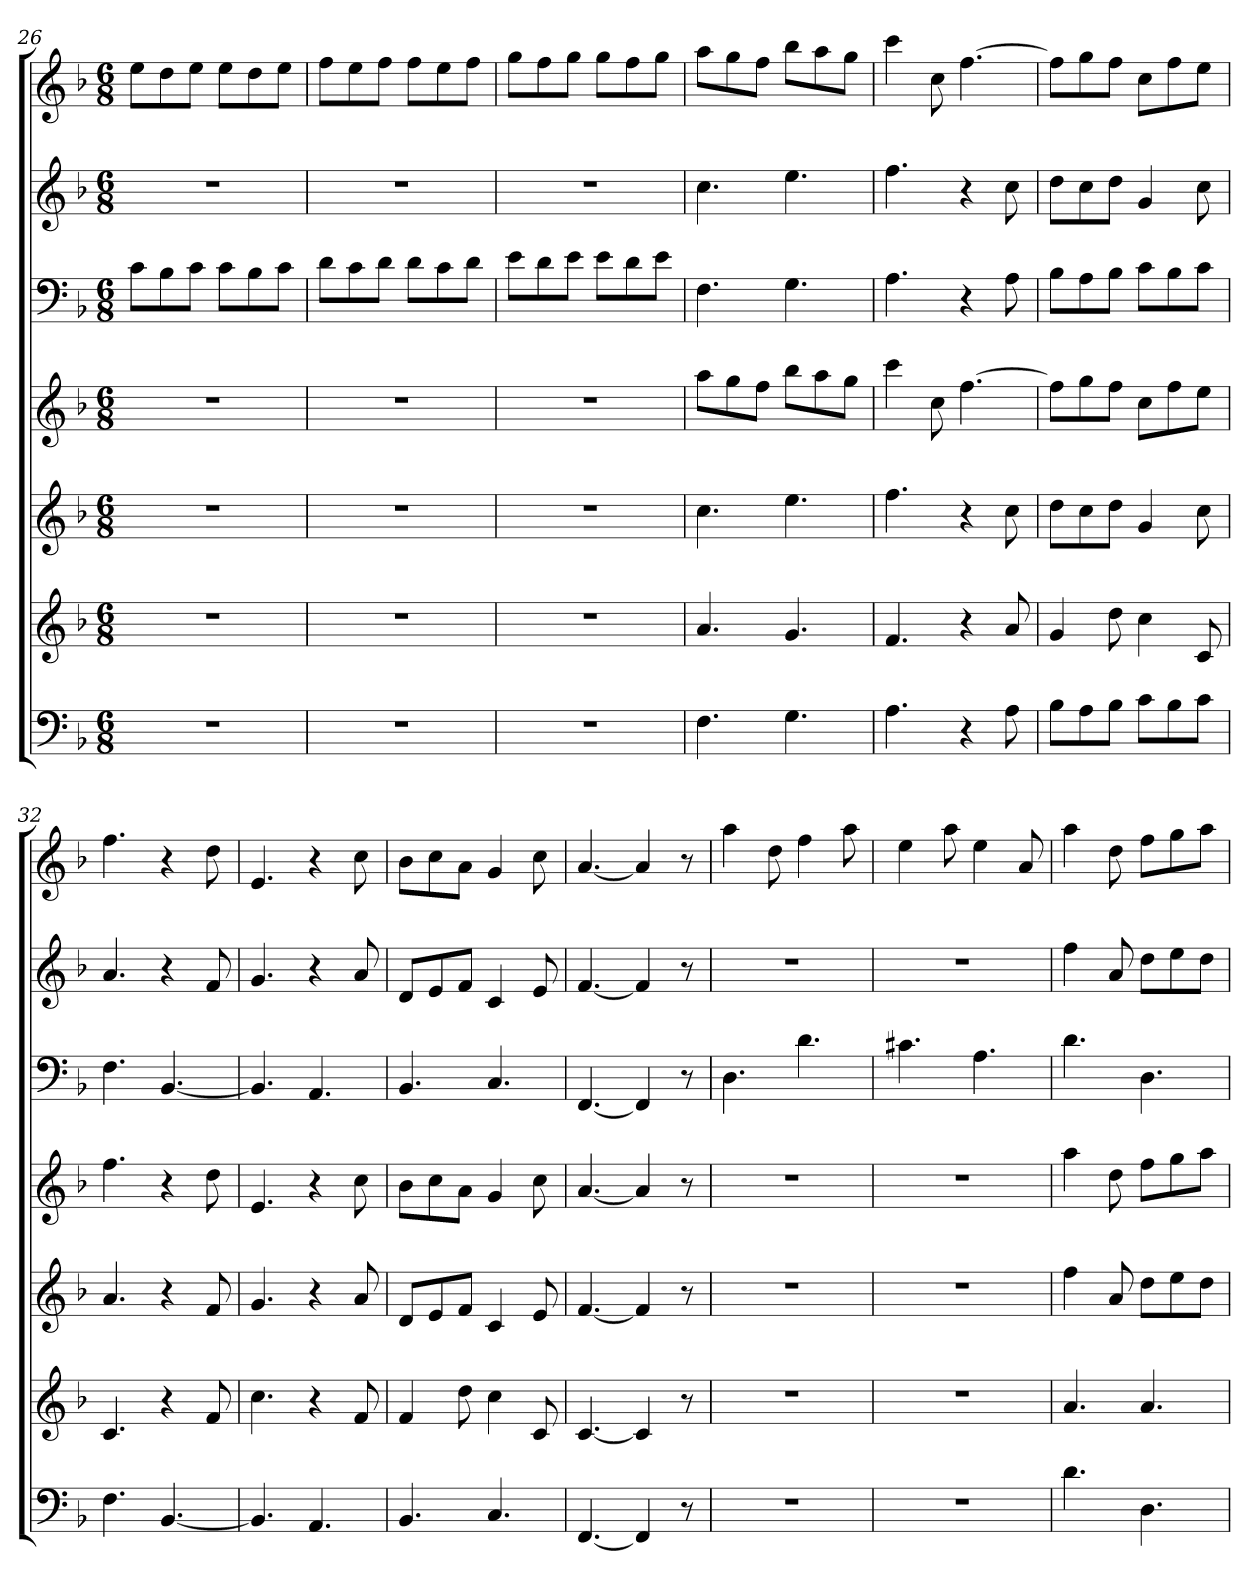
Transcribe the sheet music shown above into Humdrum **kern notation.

**kern	**kern	**kern	**kern	**kern	**kern	**kern
*part7	*part6	*part5	*part4	*part3	*part2	*part1
*staff7	*staff6	*staff5	*staff4	*staff3	*staff2	*staff1
*k[b-]	*k[b-]	*k[b-]	*k[b-]	*k[b-]	*k[b-]	*k[b-]
*F:	*F:	*F:	*F:	*F:	*F:	*F:
*M6/8	*M6/8	*M6/8	*M6/8	*M6/8	*M6/8	*M6/8
=26	=26	=26	=26	=26	=26	=26
2.r	2.r	2.r	2.r	8cL	2.r	8eeL
.	.	.	.	8B-	.	8dd
.	.	.	.	8cJ	.	8eeJ
.	.	.	.	8cL	.	8eeL
.	.	.	.	8B-	.	8dd
.	.	.	.	8cJ	.	8eeJ
=27	=27	=27	=27	=27	=27	=27
2.r	2.r	2.r	2.r	8dL	2.r	8ffL
.	.	.	.	8c	.	8ee
.	.	.	.	8dJ	.	8ffJ
.	.	.	.	8dL	.	8ffL
.	.	.	.	8c	.	8ee
.	.	.	.	8dJ	.	8ffJ
=28	=28	=28	=28	=28	=28	=28
2.r	2.r	2.r	2.r	8eL	2.r	8ggL
.	.	.	.	8d	.	8ff
.	.	.	.	8eJ	.	8ggJ
.	.	.	.	8eL	.	8ggL
.	.	.	.	8d	.	8ff
.	.	.	.	8eJ	.	8ggJ
=29	=29	=29	=29	=29	=29	=29
4.F	4.a	4.cc	8aaL	4.F	4.cc	8aaL
.	.	.	8gg	.	.	8gg
.	.	.	8ffJ	.	.	8ffJ
4.G	4.g	4.ee	8bb-L	4.G	4.ee	8bb-L
.	.	.	8aa	.	.	8aa
.	.	.	8ggJ	.	.	8ggJ
=30	=30	=30	=30	=30	=30	=30
4.A	4.f	4.ff	4ccc	4.A	4.ff	4ccc
.	.	.	8cc	.	.	8cc
4r	4r	4r	[4.ff	4r	4r	[4.ff
8A	8a	8cc	.	8A	8cc	.
=31	=31	=31	=31	=31	=31	=31
8B-L	4g	8ddL	8ffL]	8B-L	8ddL	8ffL]
8A	.	8cc	8gg	8A	8cc	8gg
8B-J	8dd	8ddJ	8ffJ	8B-J	8ddJ	8ffJ
8cL	4cc	4g	8ccL	8cL	4g	8ccL
8B-	.	.	8ff	8B-	.	8ff
8cJ	8c	8cc	8eeJ	8cJ	8cc	8eeJ
=32	=32	=32	=32	=32	=32	=32
4.F	4.c	4.a	4.ff	4.F	4.a	4.ff
[4.BB-	4r	4r	4r	[4.BB-	4r	4r
.	8f	8f	8dd	.	8f	8dd
=33	=33	=33	=33	=33	=33	=33
4.BB-]	4.cc	4.g	4.e	4.BB-]	4.g	4.e
4.AA	4r	4r	4r	4.AA	4r	4r
.	8f	8a	8cc	.	8a	8cc
=34	=34	=34	=34	=34	=34	=34
4.BB-	4f	8dL	8b-L	4.BB-	8dL	8b-L
.	.	8e	8cc	.	8e	8cc
.	8dd	8fJ	8aJ	.	8fJ	8aJ
4.C	4cc	4c	4g	4.C	4c	4g
.	8c	8e	8cc	.	8e	8cc
=35	=35	=35	=35	=35	=35	=35
[4.FF	[4.c	[4.f	[4.a	[4.FF	[4.f	[4.a
4FF]	4c]	4f]	4a]	4FF]	4f]	4a]
8r	8r	8r	8r	8r	8r	8r
=36	=36	=36	=36	=36	=36	=36
2.r	2.r	2.r	2.r	4.D	2.r	4aa
.	.	.	.	.	.	8dd
.	.	.	.	4.d	.	4ff
.	.	.	.	.	.	8aa
=37	=37	=37	=37	=37	=37	=37
2.r	2.r	2.r	2.r	4.c#X	2.r	4ee
.	.	.	.	.	.	8aa
.	.	.	.	4.A	.	4ee
.	.	.	.	.	.	8a
=38	=38	=38	=38	=38	=38	=38
4.d	4.a	4ff	4aa	4.d	4ff	4aa
.	.	8a	8dd	.	8a	8dd
4.D	4.a	8ddL	8ffL	4.D	8ddL	8ffL
.	.	8ee	8gg	.	8ee	8gg
.	.	8ddJ	8aaJ	.	8ddJ	8aaJ
=	=	=	=	=	=	=
*-	*-	*-	*-	*-	*-	*-
